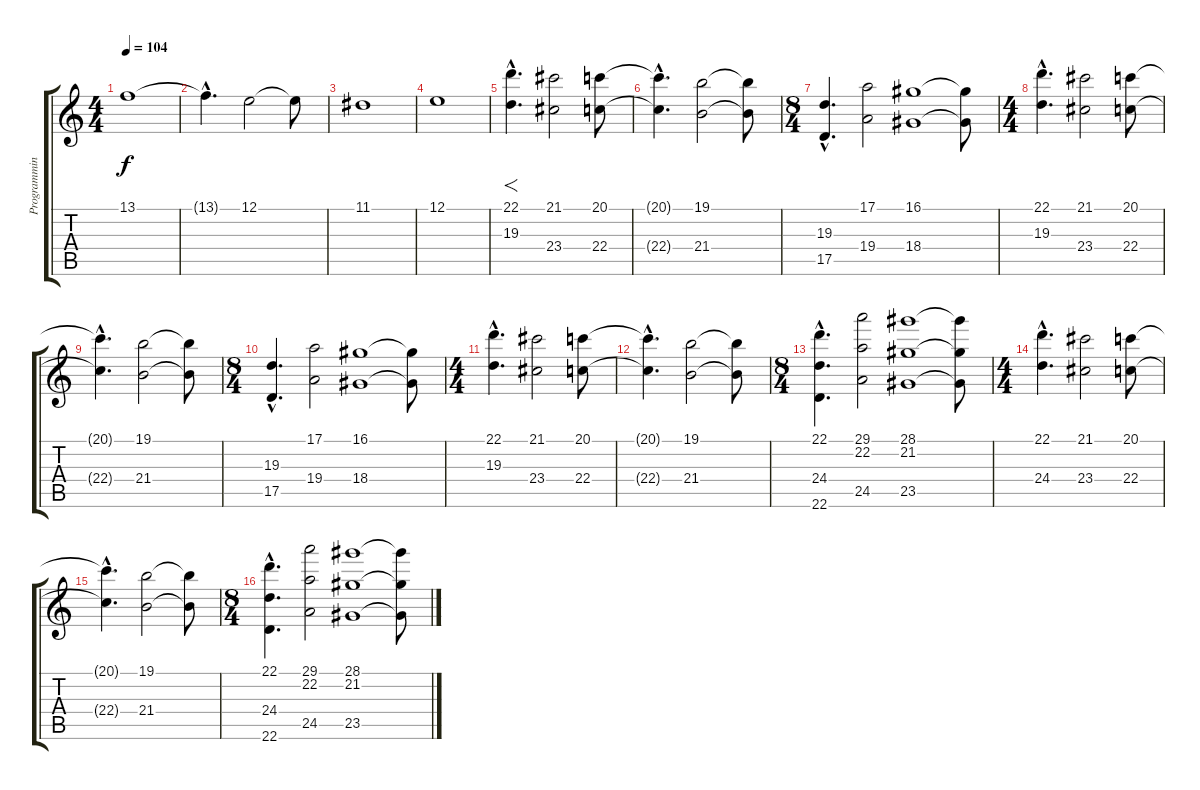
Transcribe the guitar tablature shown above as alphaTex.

\track ("Programming" "Programmin") {instrument stringensemble1}
\staff {score tabs}
\tuning (E4 B3 G3 D3 A2 E2) {hide}
\ts (4 4)
\tempo 104
\clef g2
\ks c
13.1.1{dy f} |
13.1{hac t}.4{d} 12.1.2 12.1{t}.8 |
11.1.1 |
12.1.1 |
(22.1{hac} 19.3{hac}).4{f d volume 5 instrument stringensemble1} (21.1 23.4).2 (20.1 22.4).8 |
(20.1{hac t} 22.4{hac t}).4{d} (19.1 21.4).2 (19.1{t} 21.4{t}).8 |
\ts (8 4)
(19.3{hac} 17.5{hac}).4{d} (17.1 19.4).2 (16.1 18.4).1 (16.1{t} 18.4{t}).8 |
\ts (4 4)
(22.1{hac} 19.3{hac}).4{d} (21.1 23.4).2 (20.1 22.4).8 |
(20.1{hac t} 22.4{hac t}).4{d} (19.1 21.4).2 (19.1{t} 21.4{t}).8 |
\ts (8 4)
(19.3{hac} 17.5{hac}).4{d} (17.1 19.4).2 (16.1 18.4).1 (16.1{t} 18.4{t}).8 |
\ts (4 4)
(22.1{hac} 19.3{hac}).4{d} (21.1 23.4).2 (20.1 22.4).8 |
(20.1{hac t} 22.4{hac t}).4{d} (19.1 21.4).2 (19.1{t} 21.4{t}).8 |
\ts (8 4)
(22.1{hac} 24.4{hac} 22.6{hac}).4{d} (29.1 22.2 24.5).2 (28.1 21.2 23.5).1 (28.1{t} 21.2{t} 23.5{t}).8 |
\ts (4 4)
(22.1{hac} 24.4{hac}).4{d} (21.1 23.4).2 (20.1 22.4).8 |
(20.1{hac t} 22.4{hac t}).4{d} (19.1 21.4).2 (19.1{t} 21.4{t}).8 |
\ts (8 4)
(22.1{hac} 24.4{hac} 22.6{hac}).4{d} (29.1 22.2 24.5).2 (28.1 21.2 23.5).1 (28.1{t} 21.2{t} 23.5{t}).8
